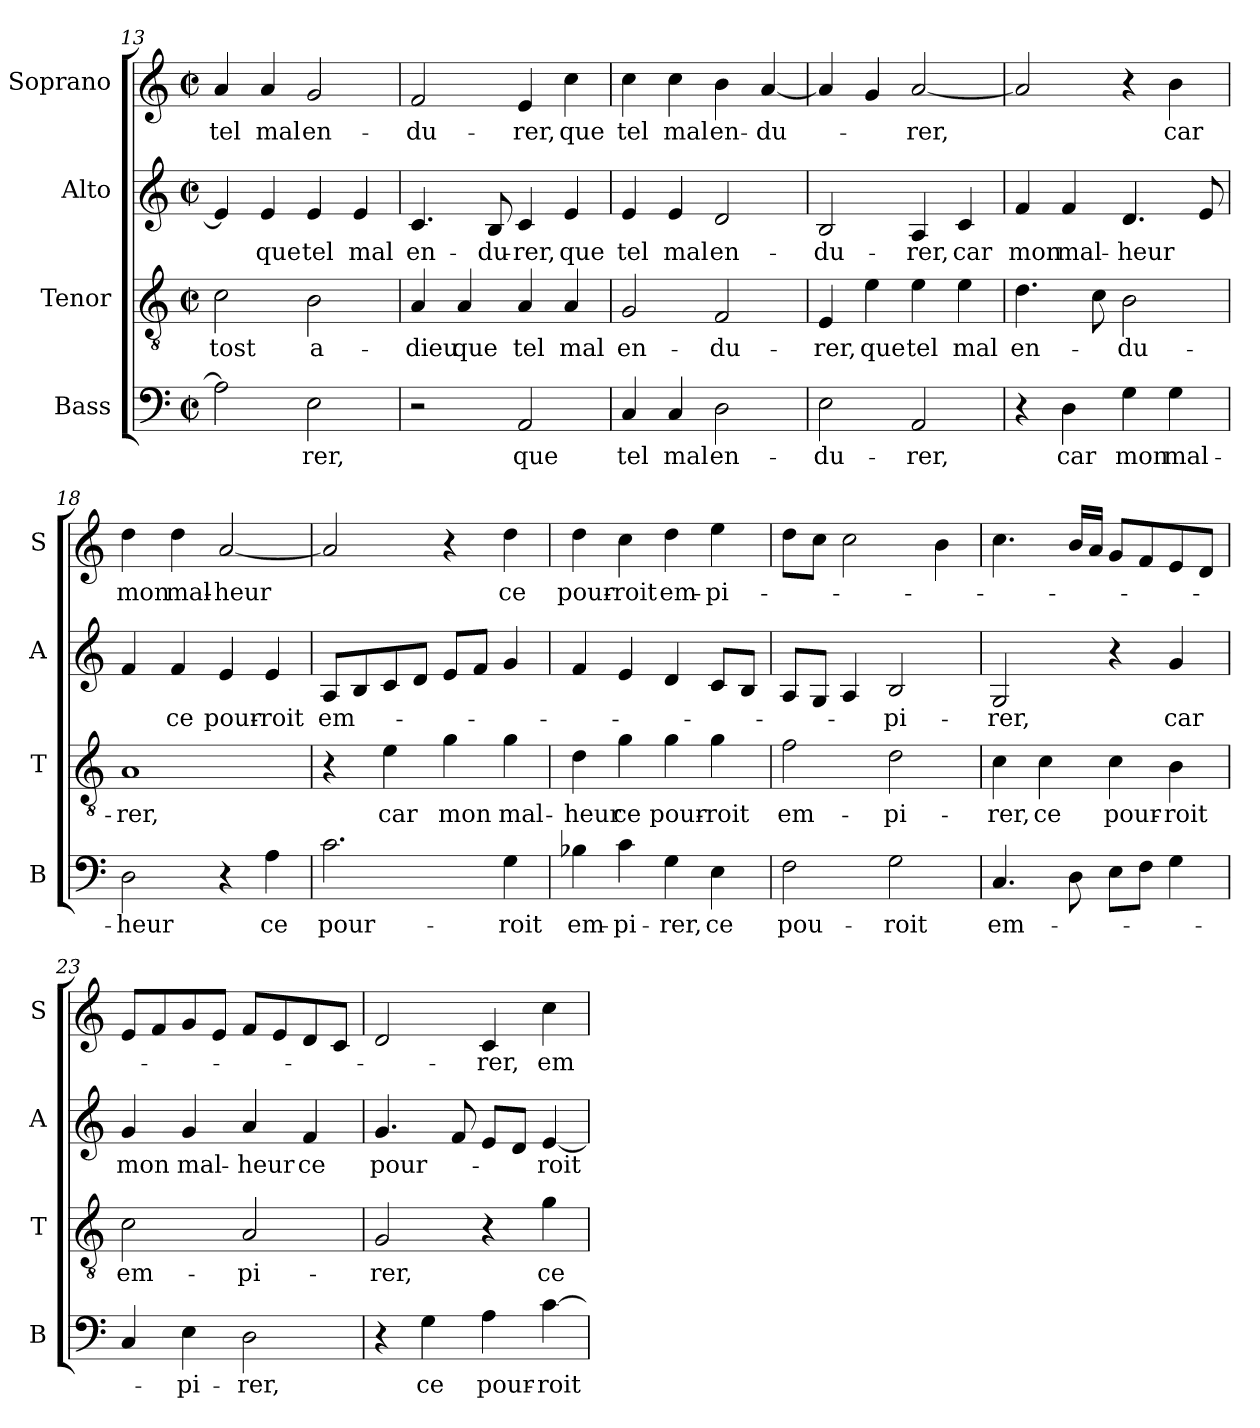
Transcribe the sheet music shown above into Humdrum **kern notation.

**kern	**text	**kern	**text	**kern	**text	**kern	**text
*part4	*part4	*part3	*part3	*part2	*part2	*part1	*part1
*staff4	*staff4	*staff3	*staff3	*staff2	*staff2	*staff1	*staff1
*I"Bass	*	*I"Tenor	*	*I"Alto	*	*I"Soprano	*
*I'B	*	*I'T	*	*I'A	*	*I'S	*
*clefF4	*	*clefGv2	*	*clefG2	*	*clefG2	*
*k[]	*	*k[]	*	*k[]	*	*k[]	*
*C:	*	*C:	*	*C:	*	*C:	*
*M2/2	*	*M2/2	*	*M2/2	*	*M2/2	*
*met(c|)	*	*met(c|)	*	*met(c|)	*	*met(c|)	*
=13	=13	=13	=13	=13	=13	=13	=13
!	!	!	!LO:LY:b	!	!	!	!LO:LY:b
2A\]	.	2c\	-tost	4e/]	.	4a/	tel
!	!	!	!	!	!LO:LY:b	!	!LO:LY:b
.	.	.	.	4e/	que	4a/	mal
!	!LO:LY:b	!	!LO:LY:b	!	!LO:LY:b	!	!LO:LY:b
2E\	-rer,	2B\	a-	4e/	tel	2g/	en-
!	!	!	!	!	!LO:LY:b	!	!
.	.	.	.	4e/	mal	.	.
=14	=14	=14	=14	=14	=14	=14	=14
!	!	!	!LO:LY:b	!	!LO:LY:b	!	!LO:LY:b
2r	.	4A/	-dieu	4.c/	en-	2f/	-du-
!	!	!	!LO:LY:b	!	!	!	!
.	.	4A/	que	.	.	.	.
!	!	!	!	!	!LO:LY:b	!	!
.	.	.	.	8B/	-du-	.	.
!	!LO:LY:b	!	!LO:LY:b	!	!LO:LY:b	!	!LO:LY:b
2AA/	que	4A/	tel	4c/	-rer,	4e/	-rer,
!	!	!	!LO:LY:b	!	!LO:LY:b	!	!LO:LY:b
.	.	4A/	mal	4e/	que	4cc\	que
=15	=15	=15	=15	=15	=15	=15	=15
!	!LO:LY:b	!	!LO:LY:b	!	!LO:LY:b	!	!LO:LY:b
4C/	tel	2G/	en-	4e/	tel	4cc\	tel
!	!LO:LY:b	!	!	!	!LO:LY:b	!	!LO:LY:b
4C/	mal	.	.	4e/	mal	4cc\	mal
!	!LO:LY:b	!	!LO:LY:b	!	!LO:LY:b	!	!LO:LY:b
2D\	en-	2F/	-du-	2d/	en-	4b\	en-
!	!	!	!	!	!	!	!LO:LY:b
.	.	.	.	.	.	[4a/	-du-
!!LO:LB:g=z
=16	=16	=16	=16	=16	=16	=16	=16
!	!LO:LY:b	!	!LO:LY:b	!	!LO:LY:b	!	!
2E\	-du-	4E/	-rer,	2B/	-du-	4a/]	.
!	!	!	!LO:LY:b	!	!	!	!
.	.	4e\	que	.	.	4g/	.
!	!LO:LY:b	!	!LO:LY:b	!	!LO:LY:b	!	!LO:LY:b
2AA/	-rer,	4e\	tel	4A/	-rer,	[2a/	-rer,
!	!	!	!LO:LY:b	!	!LO:LY:b	!	!
.	.	4e\	mal	4c/	car	.	.
=17	=17	=17	=17	=17	=17	=17	=17
!	!	!	!LO:LY:b	!	!LO:LY:b	!	!
4r	.	4.d\	en-	4f/	mon	2a/]	.
!	!LO:LY:b	!	!	!	!LO:LY:b	!	!
4D\	car	.	.	4f/	mal-	.	.
.	.	8c\	.	.	.	.	.
!	!LO:LY:b	!	!LO:LY:b	!	!LO:LY:b	!	!
4G\	mon	2B\	-du-	4.d/	-heur	4r	.
!	!LO:LY:b	!	!	!	!	!	!LO:LY:b
4G\	mal-	.	.	.	.	4b\	car
.	.	.	.	8e/	.	.	.
=18	=18	=18	=18	=18	=18	=18	=18
!	!LO:LY:b	!	!LO:LY:b	!	!	!	!LO:LY:b
2D\	-heur	1A	-rer,	4f/	.	4dd\	mon
!	!	!	!	!	!LO:LY:b	!	!LO:LY:b
.	.	.	.	4f/	ce	4dd\	mal-
!	!	!	!	!	!LO:LY:b	!	!LO:LY:b
4r	.	.	.	4e/	pour-	[2a/	-heur
!	!LO:LY:b	!	!	!	!LO:LY:b	!	!
4A\	ce	.	.	4e/	-roit	.	.
=19	=19	=19	=19	=19	=19	=19	=19
!	!LO:LY:b	!	!	!	!LO:LY:b	!	!
2.c\	pour-	4r	.	8A/L	em-	2a/]	.
.	.	.	.	8B/	.	.	.
!	!	!	!LO:LY:b	!	!	!	!
.	.	4e\	car	8c/	.	.	.
.	.	.	.	8d/J	.	.	.
!	!	!	!LO:LY:b	!	!	!	!
.	.	4g\	mon	8e/L	.	4r	.
.	.	.	.	8f/J	.	.	.
!	!LO:LY:b	!	!LO:LY:b	!	!	!	!LO:LY:b
4G\	-roit	4g\	mal-	4g/	.	4dd\	ce
=20	=20	=20	=20	=20	=20	=20	=20
!	!LO:LY:b	!	!LO:LY:b	!	!	!	!LO:LY:b
4B-X\	em-	4d\	-heur	4f/	.	4dd\	pour-
!	!LO:LY:b	!	!LO:LY:b	!	!	!	!LO:LY:b
4c\	-pi-	4g\	ce	4e/	.	4cc\	-roit
!	!LO:LY:b	!	!LO:LY:b	!	!	!	!LO:LY:b
4G\	-rer,	4g\	pour-	4d/	.	4dd\	em-
!	!LO:LY:b	!	!LO:LY:b	!	!	!	!LO:LY:b
4E\	ce	4g\	-roit	8c/L	.	4ee\	-pi-
.	.	.	.	8B/J	.	.	.
!!LO:LB:g=z
=21	=21	=21	=21	=21	=21	=21	=21
!	!LO:LY:b	!	!LO:LY:b	!	!	!	!
2F\	pou-	2f\	em-	8A/L	.	8dd\L	.
.	.	.	.	8G/J	.	8cc\J	.
.	.	.	.	4A/	.	2cc\	.
!	!LO:LY:b	!	!LO:LY:b	!	!LO:LY:b	!	!
2G\	-roit	2d\	-pi-	2B/	-pi-	.	.
.	.	.	.	.	.	4b\	.
=22	=22	=22	=22	=22	=22	=22	=22
!	!LO:LY:b	!	!LO:LY:b	!	!LO:LY:b	!	!
4.C/	em-	4c\	-rer,	2G/	-rer,	4.cc\	.
!	!	!	!LO:LY:b	!	!	!	!
.	.	4c\	ce	.	.	.	.
8D\	.	.	.	.	.	16b/LL	.
.	.	.	.	.	.	16a/JJ	.
!	!	!	!LO:LY:b	!	!	!	!
8E\L	.	4c\	pour-	4r	.	8g/L	.
8F\J	.	.	.	.	.	8f/	.
!	!	!	!LO:LY:b	!	!LO:LY:b	!	!
4G\	.	4B\	-roit	4g/	car	8e/	.
.	.	.	.	.	.	8d/J	.
=23	=23	=23	=23	=23	=23	=23	=23
!	!	!	!LO:LY:b	!	!LO:LY:b	!	!
4C/	.	2c\	em-	4g/	mon	8e/L	.
.	.	.	.	.	.	8f/	.
!	!LO:LY:b	!	!	!	!LO:LY:b	!	!
4E\	-pi-	.	.	4g/	mal-	8g/	.
.	.	.	.	.	.	8e/J	.
!	!LO:LY:b	!	!LO:LY:b	!	!LO:LY:b	!	!
2D\	-rer,	2A/	-pi-	4a/	-heur	8f/L	.
.	.	.	.	.	.	8e/	.
!	!	!	!	!	!LO:LY:b	!	!
.	.	.	.	4f/	ce	8d/	.
.	.	.	.	.	.	8c/J	.
=24	=24	=24	=24	=24	=24	=24	=24
!	!	!	!LO:LY:b	!	!LO:LY:b	!	!
4r	.	2G/	-rer,	4.g/	pour-	2d/	.
!	!LO:LY:b	!	!	!	!	!	!
4G\	ce	.	.	.	.	.	.
.	.	.	.	8f/	.	.	.
!	!LO:LY:b	!	!	!	!	!	!LO:LY:b
4A\	pour-	4r	.	8e/L	.	4c/	-rer,
.	.	.	.	8d/J	.	.	.
!	!LO:LY:b	!	!LO:LY:b	!	!LO:LY:b	!	!LO:LY:b
[4c\	-roit	4g\	ce	[4e/	-roit	4cc\	em-
=	=	=	=	=	=	=	=
*-	*-	*-	*-	*-	*-	*-	*-
